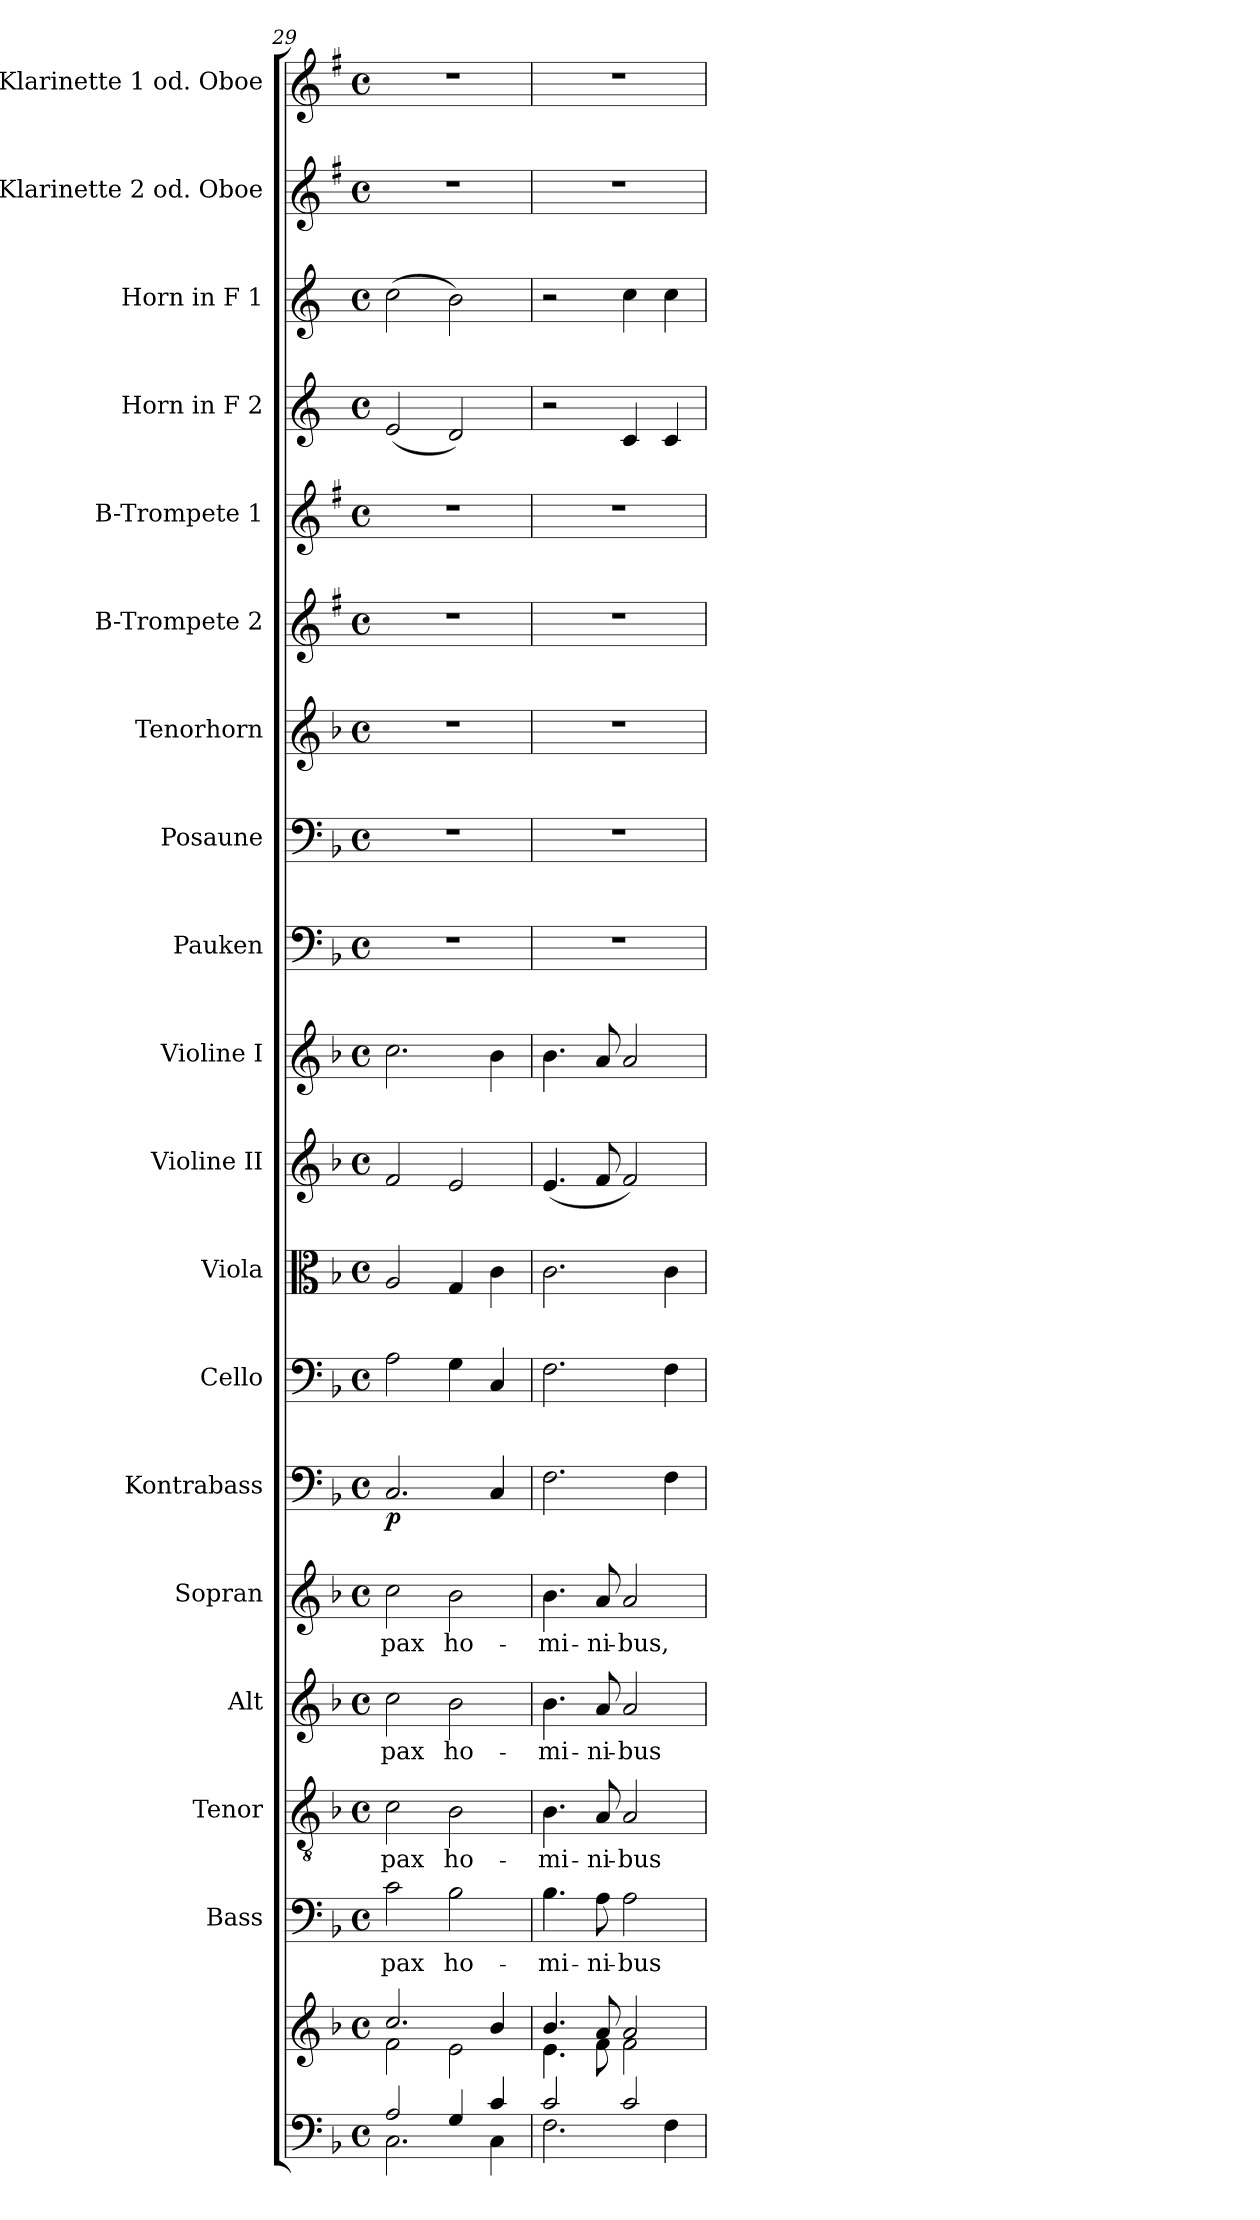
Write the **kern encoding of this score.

**kern	**kern	**kern	**text	**kern	**text	**kern	**text	**kern	**text	**kern	**dynam	**kern	**kern	**kern	**kern	**kern	**kern	**kern	**kern	**kern	**kern	**kern	**kern	**kern
*part19	*part19	*part18	*part18	*part17	*part17	*part16	*part16	*part15	*part15	*part14	*part14	*part13	*part12	*part11	*part10	*part9	*part8	*part7	*part6	*part5	*part4	*part3	*part2	*part1
*staff20	*staff19	*staff18	*staff18	*staff17	*staff17	*staff16	*staff16	*staff15	*staff15	*staff14	*staff14	*staff13	*staff12	*staff11	*staff10	*staff9	*staff8	*staff7	*staff6	*staff5	*staff4	*staff3	*staff2	*staff1
*	*	*I"Bass	*	*I"Tenor	*	*I"Alt	*	*I"Sopran	*	*I"Kontrabass	*	*I"Cello	*I"Viola	*I"Violine II	*I"Violine I	*I"Pauken	*I"Posaune	*I"Tenorhorn	*I"B-Trompete 2	*I"B-Trompete 1	*I"Horn in F 2	*I"Horn in F 1	*I"C-Klarinette 2 od. Oboe	*I"C-Klarinette 1 od. Oboe
*	*	*I'B.	*	*I'T.	*	*I'A.	*	*I'S.	*	*I'Kb.	*	*	*I'Vla.	*I'Vl. II	*I'Vl. I	*I'Pk.	*I'Pos.	*I'T. Hrn.	*I'B Trp. 2	*I'B Trp. 1	*	*	*I'C Kl. 2	*I'C Kl. 1
*clefF4	*clefG2	*clefF4	*	*clefGv2	*	*clefG2	*	*clefG2	*	*clefF4	*	*clefF4	*clefC3	*clefG2	*clefG2	*clefF4	*clefF4	*clefG2	*clefG2	*clefG2	*clefG2	*clefG2	*clefG2	*clefG2
*	*	*	*	*	*	*	*	*	*	*ITrd7c12	*	*	*	*	*	*	*	*ITrd8c14	*ITrd1c2	*ITrd1c2	*ITrd4c7	*ITrd4c7	*ITrd1c2	*ITrd1c2
*k[b-]	*k[b-]	*k[b-]	*	*k[b-]	*	*k[b-]	*	*k[b-]	*	*k[b-]	*	*k[b-]	*k[b-]	*k[b-]	*k[b-]	*k[b-]	*k[b-]	*k[b-]	*k[b-]	*k[b-]	*k[b-]	*k[b-]	*k[b-]	*k[b-]
*F:	*F:	*F:	*	*F:	*	*F:	*	*F:	*	*F:	*	*F:	*F:	*F:	*F:	*F:	*F:	*F:	*F:	*F:	*F:	*F:	*F:	*F:
*M4/4	*M4/4	*M4/4	*	*M4/4	*	*M4/4	*	*M4/4	*	*M4/4	*	*M4/4	*M4/4	*M4/4	*M4/4	*M4/4	*M4/4	*M4/4	*M4/4	*M4/4	*M4/4	*M4/4	*M4/4	*M4/4
*met(c)	*met(c)	*met(c)	*	*met(c)	*	*met(c)	*	*met(c)	*	*met(c)	*	*met(c)	*met(c)	*met(c)	*met(c)	*met(c)	*met(c)	*met(c)	*met(c)	*met(c)	*met(c)	*met(c)	*met(c)	*met(c)
=29	=29	=29	=29	=29	=29	=29	=29	=29	=29	=29	=29	=29	=29	=29	=29	=29	=29	=29	=29	=29	=29	=29	=29	=29
*^	*^	*	*	*	*	*	*	*	*	*	*	*	*	*	*	*	*	*	*	*	*	*	*	*
!	!	!	!	!	!LO:LY:b	!	!LO:LY:b	!	!LO:LY:b	!	!LO:LY:b	!	!LO:DY:b	!	!	!	!	!	!	!	!	!	!	!	!	!
2A/	2.C\	2.cc/	2f\	2c\	pax	2c\	pax	2cc\	pax	2cc\	pax	2.CC/	p	2A\	2A/	2f/	2.cc\	1r	1r	1r	1r	1r	(<2A/	(>2f\	1r	1r
!	!	!	!	!	!LO:LY:b	!	!LO:LY:b	!	!LO:LY:b	!	!LO:LY:b	!	!	!	!	!	!	!	!	!	!	!	!	!	!	!
4G/	.	.	2e\	2B-\	ho-	2B-\	ho-	2b-\	ho-	2b-\	ho-	.	.	4G\	4G/	2e/	.	.	.	.	.	.	2G/)	2e\)	.	.
4c/	4C\	4b-/	.	.	.	.	.	.	.	.	.	4CC/	.	4C/	4c\	.	4b-\	.	.	.	.	.	.	.	.	.
=30	=30	=30	=30	=30	=30	=30	=30	=30	=30	=30	=30	=30	=30	=30	=30	=30	=30	=30	=30	=30	=30	=30	=30	=30	=30	=30
!	!	!	!	!	!LO:LY:b	!	!LO:LY:b	!	!LO:LY:b	!	!LO:LY:b	!	!	!	!	!	!	!	!	!	!	!	!	!	!	!
2c/	2.F\	4.b-/	4.e\	4.B-\	-mi-	4.B-\	-mi-	4.b-\	-mi-	4.b-\	-mi-	2.FF\	.	2.F\	2.c\	(<4.e/	4.b-\	1r	1r	1r	1r	1r	2r	2r	1r	1r
!	!	!	!	!	!LO:LY:b	!	!LO:LY:b	!	!LO:LY:b	!	!LO:LY:b	!	!	!	!	!	!	!	!	!	!	!	!	!	!	!
.	.	8a/	8f\	8A\	-ni-	8A/	-ni-	8a/	-ni-	8a/	-ni-	.	.	.	.	8f/	8a/	.	.	.	.	.	.	.	.	.
!	!	!	!	!	!LO:LY:b	!	!LO:LY:b	!	!LO:LY:b	!	!LO:LY:b	!	!	!	!	!	!	!	!	!	!	!	!	!	!	!
2c/	.	2a/	2f\	2A\	-bus	2A/	-bus	2a/	-bus	2a/	-bus,	.	.	.	.	2f/)	2a/	.	.	.	.	.	4F/	4f\	.	.
.	4F\	.	.	.	.	.	.	.	.	.	.	4FF\	.	4F\	4c\	.	.	.	.	.	.	.	4F/	4f\	.	.
*v	*v	*	*	*	*	*	*	*	*	*	*	*	*	*	*	*	*	*	*	*	*	*	*	*	*	*
*	*v	*v	*	*	*	*	*	*	*	*	*	*	*	*	*	*	*	*	*	*	*	*	*	*	*
=	=	=	=	=	=	=	=	=	=	=	=	=	=	=	=	=	=	=	=	=	=	=	=	=
*-	*-	*-	*-	*-	*-	*-	*-	*-	*-	*-	*-	*-	*-	*-	*-	*-	*-	*-	*-	*-	*-	*-	*-	*-
